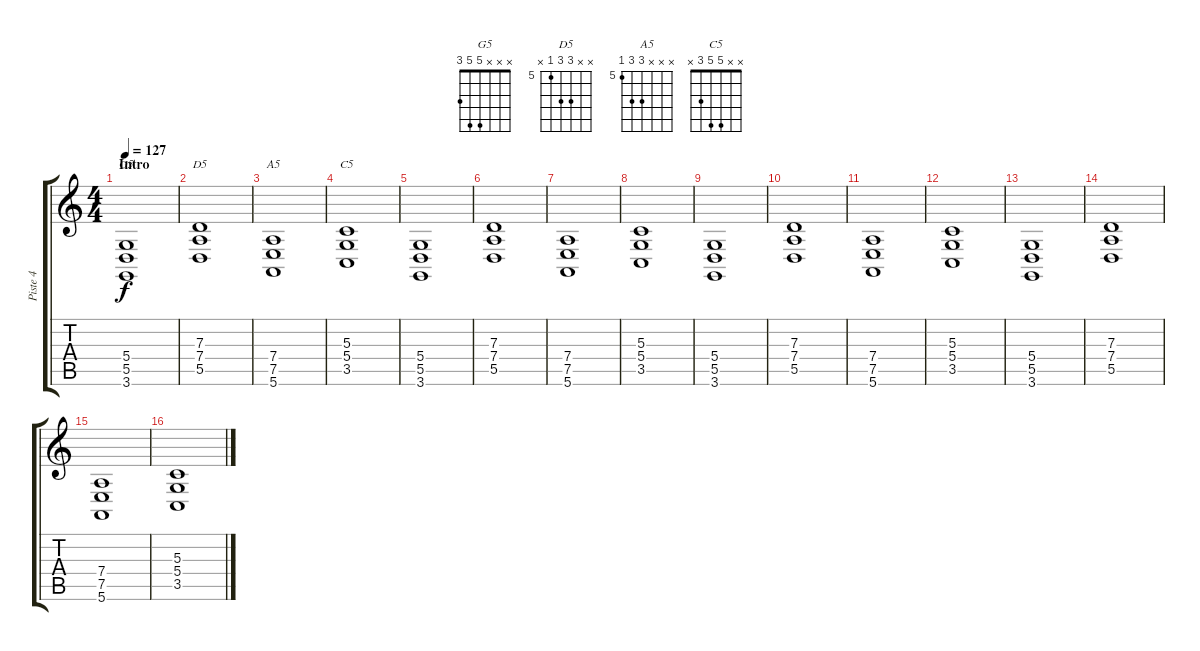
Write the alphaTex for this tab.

\track ("Piste 4" "Piste 4") {instrument synthstrings1}
\staff {score tabs}
\tuning (E4 B3 G3 D3 A2 E2) {hide}
\chord ("G5" x x x 5 5 3)
\chord ("D5" x x 7 7 5 x) {firstfret 5}
\chord ("A5" x x x 7 7 5) {firstfret 5}
\chord ("C5" x x 5 5 3 x)
\ts (4 4)
\section ("" "Intro")
\tempo 127
\clef g2
\ks c
(5.4 5.5 3.6).1{ch "G5" dy f instrument synthstrings1} |
(7.3 7.4 5.5).1{ch "D5"} |
(7.4 7.5 5.6).1{ch "A5"} |
(5.3 5.4 3.5).1{ch "C5"} |
(5.4 5.5 3.6).1 |
(7.3 7.4 5.5).1 |
(7.4 7.5 5.6).1 |
(5.3 5.4 3.5).1 |
(5.4 5.5 3.6).1 |
(7.3 7.4 5.5).1 |
(7.4 7.5 5.6).1 |
(5.3 5.4 3.5).1 |
(5.4 5.5 3.6).1 |
(7.3 7.4 5.5).1 |
(7.4 7.5 5.6).1 |
(5.3 5.4 3.5).1
